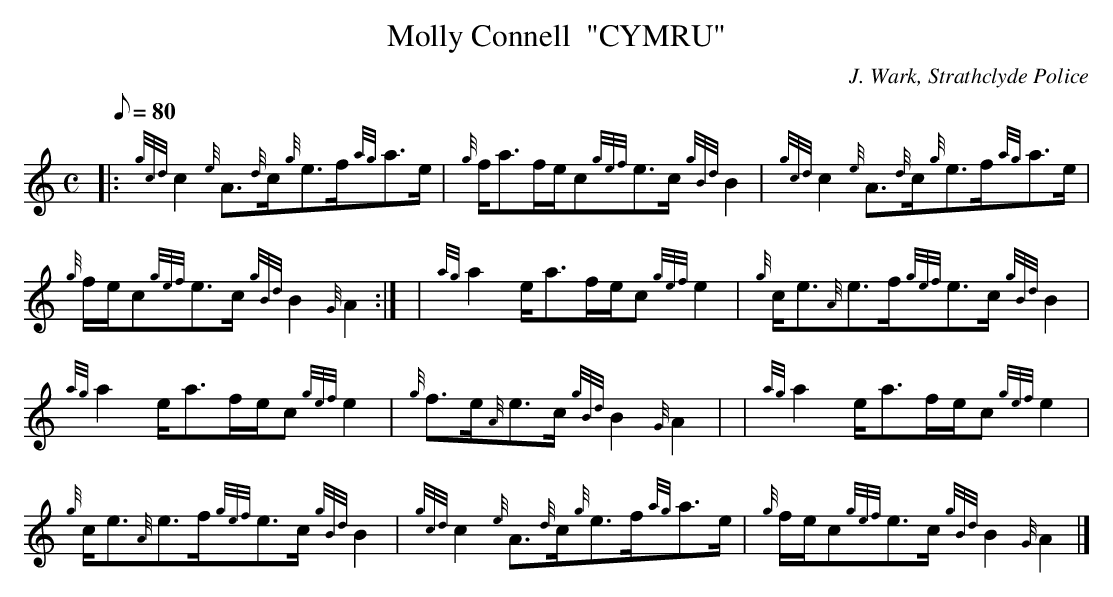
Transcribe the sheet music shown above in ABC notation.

X:1
T:Molly Connell  "CYMRU"
M:C
L:1/8
Q:80
C:J. Wark, Strathclyde Police
K:HP
|: {gcd}c2{e}A3/2{d}c/2{g}e3/2f/2{ag}a3/2e/2 | \
{g}f/2a3/2f/2e/2c{gef}e3/2c/2{gBd}B2 | \
{gcd}c2{e}A3/2{d}c/2{g}e3/2f/2{ag}a3/2e/2 |
{g}f/2e/2c{gef}e3/2c/2{gBd}B2{G}A2 :| | \
{ag}a2e/2a3/2f/2e/2c{gef}e2 | \
{g}c/2e3/2{A}e3/2f/2{gef}e3/2c/2{gBd}B2 |
{ag}a2e/2a3/2f/2e/2c{gef}e2 | \
{g}f3/2e/2{A}e3/2c/2{gBd}B2{G}A2 | | \
{ag}a2e/2a3/2f/2e/2c{gef}e2 |
{g}c/2e3/2{A}e3/2f/2{gef}e3/2c/2{gBd}B2 | \
{gcd}c2{e}A3/2{d}c/2{g}e3/2f/2{ag}a3/2e/2 | \
{g}f/2e/2c{gef}e3/2c/2{gBd}B2{G}A2|]
